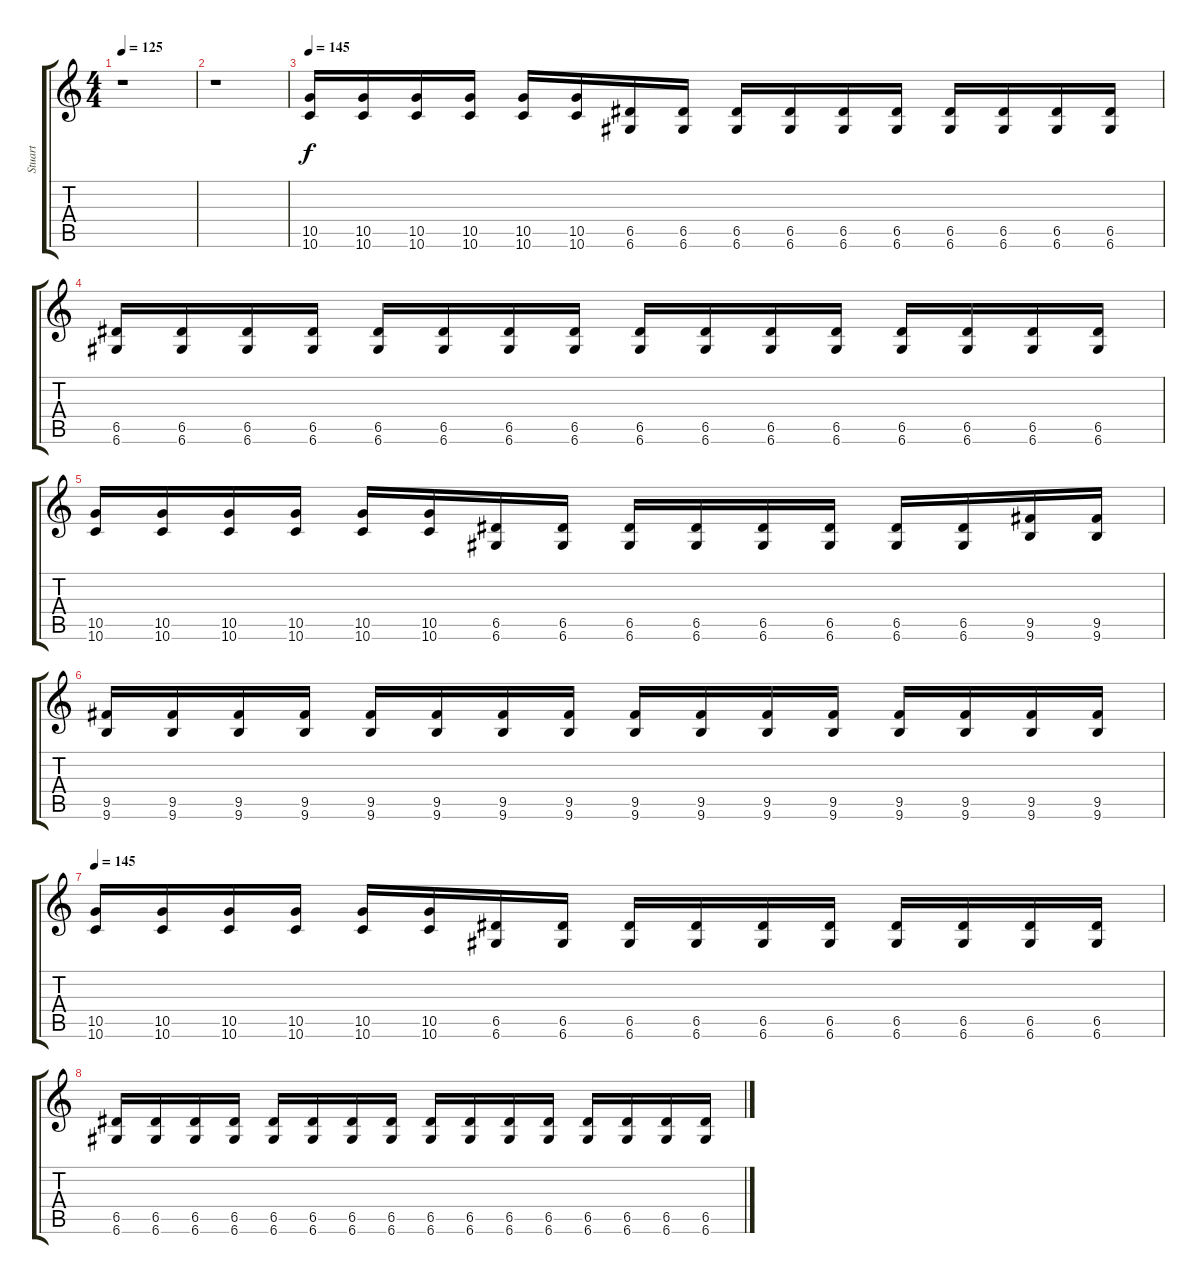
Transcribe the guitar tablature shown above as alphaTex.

\track ("Stuart" "Stuart") {instrument distortionguitar}
\staff {score tabs}
\tuning (E4 B3 G3 D3 A2 D2) {hide}
\ts (4 4)
\tempo 125
\clef g2
\ks c
r.1{dy f} |
r.1 |
\tempo 148
\tempo 145
(10.5 10.6).16{instrument distortionguitar} (10.5 10.6).16 (10.5 10.6).16 (10.5 10.6).16 (10.5 10.6).16 (10.5 10.6).16 (6.5 6.6).16 (6.5 6.6).16 (6.5 6.6).16 (6.5 6.6).16 (6.5 6.6).16 (6.5 6.6).16 (6.5 6.6).16 (6.5 6.6).16 (6.5 6.6).16 (6.5 6.6).16 |
(6.5 6.6).16 (6.5 6.6).16 (6.5 6.6).16 (6.5 6.6).16 (6.5 6.6).16 (6.5 6.6).16 (6.5 6.6).16 (6.5 6.6).16 (6.5 6.6).16 (6.5 6.6).16 (6.5 6.6).16 (6.5 6.6).16 (6.5 6.6).16 (6.5 6.6).16 (6.5 6.6).16 (6.5 6.6).16 |
(10.5 10.6).16 (10.5 10.6).16 (10.5 10.6).16 (10.5 10.6).16 (10.5 10.6).16 (10.5 10.6).16 (6.5 6.6).16 (6.5 6.6).16 (6.5 6.6).16 (6.5 6.6).16 (6.5 6.6).16 (6.5 6.6).16 (6.5 6.6).16 (6.5 6.6).16 (9.5 9.6).16 (9.5 9.6).16 |
(9.5 9.6).16 (9.5 9.6).16 (9.5 9.6).16 (9.5 9.6).16 (9.5 9.6).16 (9.5 9.6).16 (9.5 9.6).16 (9.5 9.6).16 (9.5 9.6).16 (9.5 9.6).16 (9.5 9.6).16 (9.5 9.6).16 (9.5 9.6).16 (9.5 9.6).16 (9.5 9.6).16 (9.5 9.6).16 |
\tempo 145
(10.5 10.6).16{instrument distortionguitar} (10.5 10.6).16 (10.5 10.6).16 (10.5 10.6).16 (10.5 10.6).16 (10.5 10.6).16 (6.5 6.6).16 (6.5 6.6).16 (6.5 6.6).16 (6.5 6.6).16 (6.5 6.6).16 (6.5 6.6).16 (6.5 6.6).16 (6.5 6.6).16 (6.5 6.6).16 (6.5 6.6).16 |
(6.5 6.6).16 (6.5 6.6).16 (6.5 6.6).16 (6.5 6.6).16 (6.5 6.6).16 (6.5 6.6).16 (6.5 6.6).16 (6.5 6.6).16 (6.5 6.6).16 (6.5 6.6).16 (6.5 6.6).16 (6.5 6.6).16 (6.5 6.6).16 (6.5 6.6).16 (6.5 6.6).16 (6.5 6.6).16
